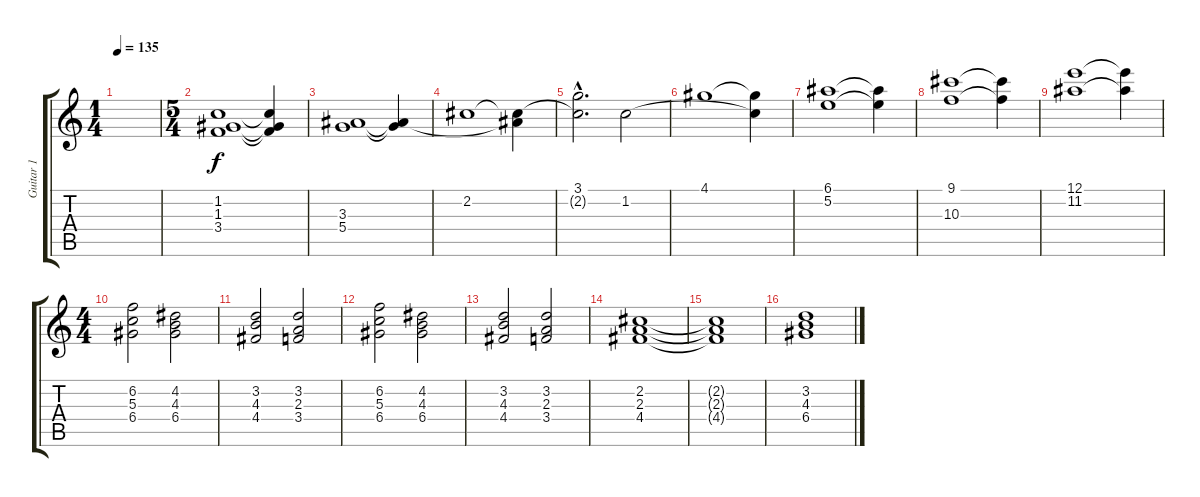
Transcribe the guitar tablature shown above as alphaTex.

\track ("Guitar 1" "Guitar 1") {instrument distortionguitar}
\staff {score tabs}
\tuning (E4 B3 G3 D3 A2 E2) {hide}
\ts (1 4)
\tempo 135
\clef g2
\ks c
|
\ts (5 4)
(1.2 1.3 3.4).1 (1.2{t} 1.3{t} 3.4{t}).4 |
(3.3 5.4).1 (3.3{t} 5.4{t}).4 |
2.2.1 (2.2{t} 3.3{t}).4 |
(3.1{hac} 2.2{hac t}).2{d} 1.2.2 |
4.1.1 (4.1{t} 1.2{t}).4 |
(6.1 5.2).1 (6.1{t} 5.2{t}).4 |
(9.1 10.3).1 (9.1{t} 10.3{t}).4 |
(12.1 11.2).1 (12.1{t} 11.2{t}).4 |
\ts (4 4)
(6.2 5.3 6.4).2 (4.2 4.3 6.4).2 |
(3.2 4.3 4.4).2 (3.2 2.3 3.4).2 |
(6.2 5.3 6.4).2 (4.2 4.3 6.4).2 |
(3.2 4.3 4.4).2 (3.2 2.3 3.4).2 |
(2.2 2.3 4.4).1 |
(2.2{t} 2.3{t} 4.4{t}).1 |
(3.2 4.3 6.4).1
